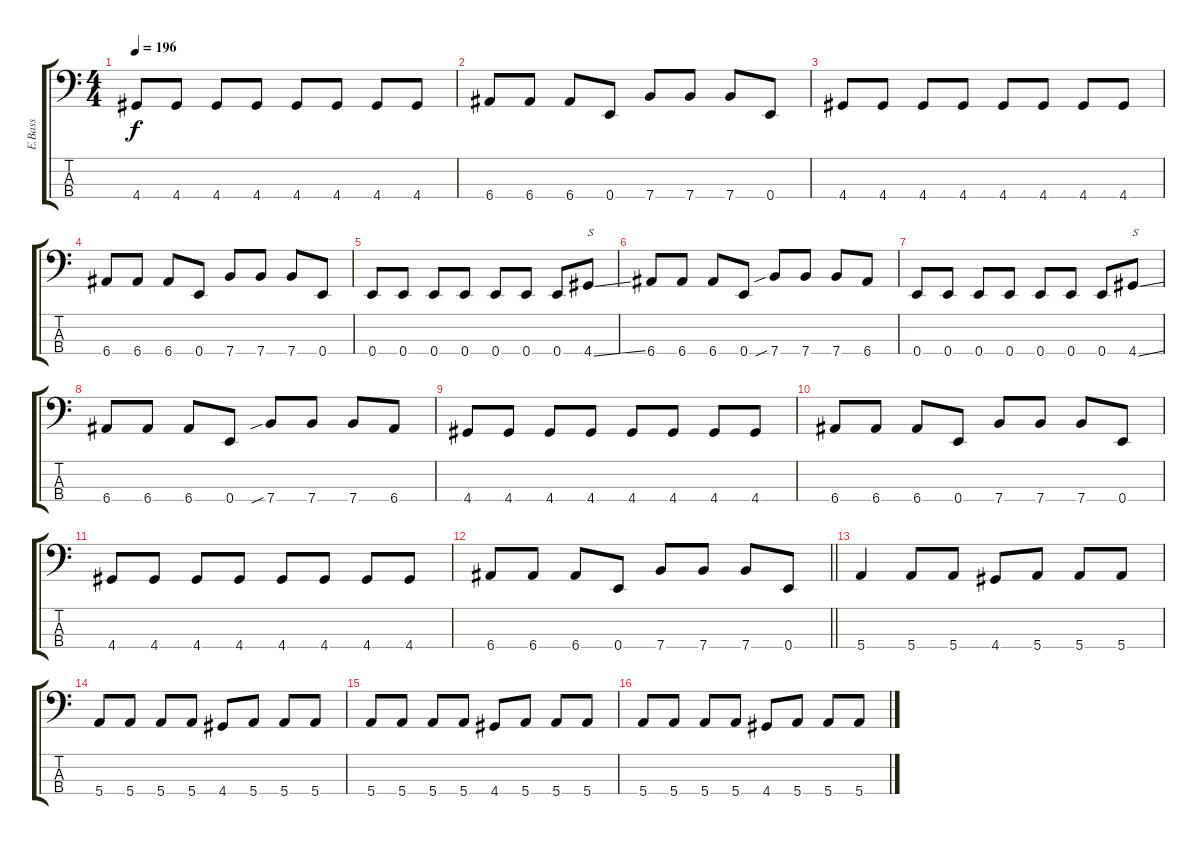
\track ("E.Bass" "E.Bass") {instrument electricbassfinger}
\staff {score tabs}
\tuning (G2 D2 A1 E1) {hide}
\ts (4 4)
\tempo 196
\clef f4
\ks c
4.4.8{dy f} 4.4.8 4.4.8 4.4.8 4.4.8 4.4.8 4.4.8 4.4.8 |
6.4.8 6.4.8 6.4.8 0.4.8 7.4.8 7.4.8 7.4.8 0.4.8 |
4.4.8 4.4.8 4.4.8 4.4.8 4.4.8 4.4.8 4.4.8 4.4.8 |
6.4.8 6.4.8 6.4.8 0.4.8 7.4.8 7.4.8 7.4.8 0.4.8 |
0.4.8 0.4.8 0.4.8 0.4.8 0.4.8 0.4.8 0.4.8 4.4{ss}.8{txt "S"} |
6.4.8 6.4.8 6.4.8 0.4.8 7.4{sib}.8 7.4.8 7.4.8 6.4.8 |
0.4.8 0.4.8 0.4.8 0.4.8 0.4.8 0.4.8 0.4.8 4.4{ss}.8{txt "S"} |
6.4.8 6.4.8 6.4.8 0.4.8 7.4{sib}.8 7.4.8 7.4.8 6.4.8 |
4.4.8 4.4.8 4.4.8 4.4.8 4.4.8 4.4.8 4.4.8 4.4.8 |
6.4.8 6.4.8 6.4.8 0.4.8 7.4.8 7.4.8 7.4.8 0.4.8 |
4.4.8 4.4.8 4.4.8 4.4.8 4.4.8 4.4.8 4.4.8 4.4.8 |
\barLineRight lightlight
6.4.8 6.4.8 6.4.8 0.4.8 7.4.8 7.4.8 7.4.8 0.4.8 |
5.4.4 5.4.8 5.4.8 4.4.8 5.4.8 5.4.8 5.4.8 |
5.4.8 5.4.8 5.4.8 5.4.8 4.4.8 5.4.8 5.4.8 5.4.8 |
5.4.8 5.4.8 5.4.8 5.4.8 4.4.8 5.4.8 5.4.8 5.4.8 |
5.4.8 5.4.8 5.4.8 5.4.8 4.4.8 5.4.8 5.4.8 5.4.8
